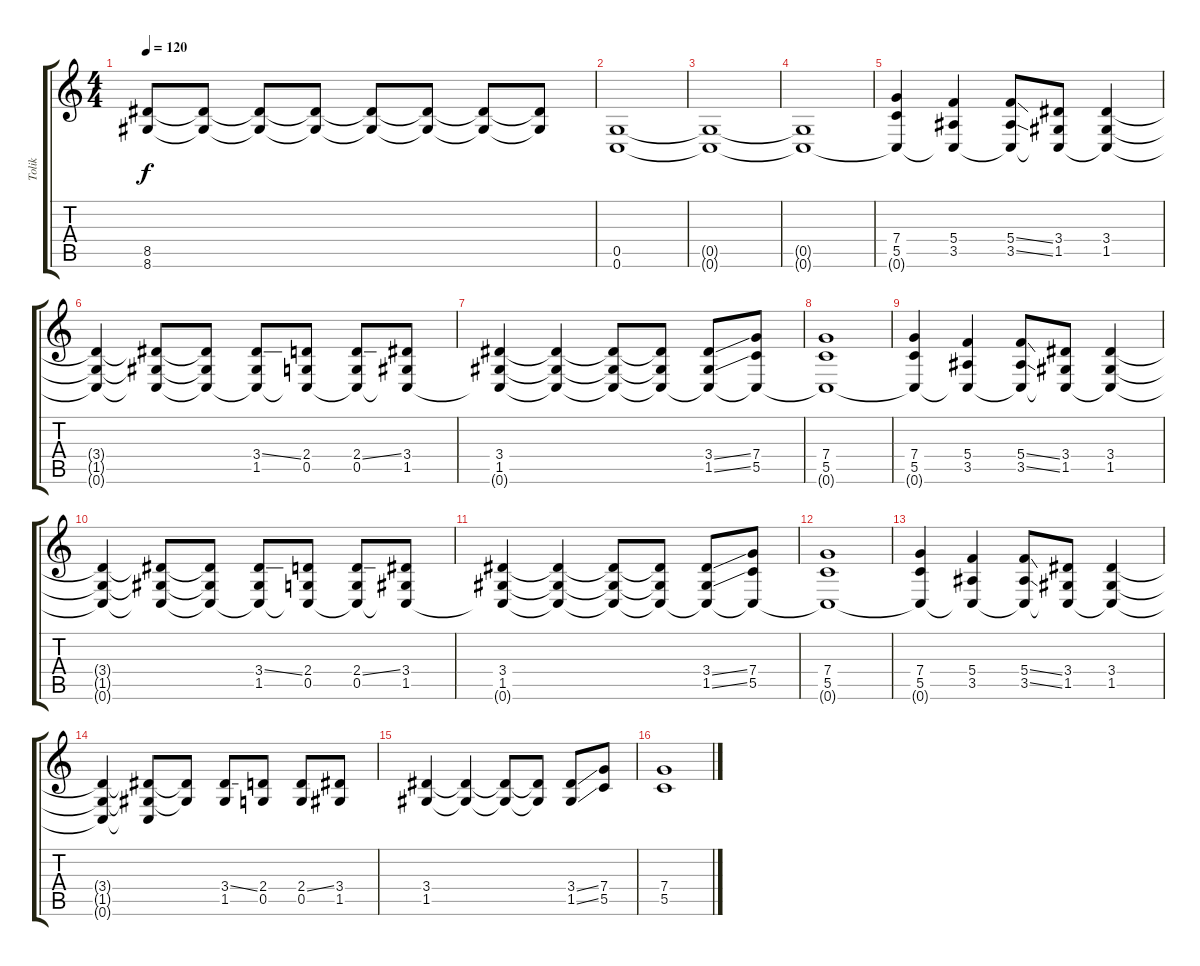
\track ("Tolik" "Tolik") {instrument distortionguitar}
\staff {score tabs}
\tuning (D4 A3 F3 C3 G2 C2) {hide}
\ts (4 4)
\tempo 120
\clef g2
\ks c
(8.5{t} 8.6{t}).8{dy f} (8.5{t} 8.6{t}).8 (8.5{t} 8.6{t}).8 (8.5{t} 8.6{t}).8 (8.5{t} 8.6{t}).8 (8.5{t} 8.6{t}).8 (8.5{t} 8.6{t}).8 (8.5{t} 8.6{t}).8 |
(0.5 0.6).1 |
(0.5{t} 0.6{t}).1 |
(0.5{t} 0.6{t}).1 |
(7.4 5.5 0.6{t}).4 (5.4 3.5 0.6{t}).4 (5.4{ss} 3.5{ss} 0.6{t}).8 (3.4 1.5 0.6{t}).8 (3.4 1.5 0.6{t}).4 |
(3.4{t} 1.5{t} 0.6{t}).4 (3.4{t} 1.5{t} 0.6{t}).8 (3.4{t} 1.5{t} 0.6{t}).8 (3.4{ss} 1.5 0.6{t}).8 (2.4 0.5 0.6{t}).8 (2.4{ss} 0.5 0.6{t}).8 (3.4 1.5 0.6{t}).8 |
(3.4 1.5 0.6{t}).4 (3.4{t} 1.5{t} 0.6{t}).4 (3.4{t} 1.5{t} 0.6{t}).8 (3.4{t} 1.5{t} 0.6{t}).8 (3.4{ss} 1.5{ss} 0.6{t}).8 (7.4 5.5 0.6{t}).8 |
(7.4 5.5 0.6{t}).1 |
(7.4 5.5 0.6{t}).4 (5.4 3.5 0.6{t}).4 (5.4{ss} 3.5{ss} 0.6{t}).8 (3.4 1.5 0.6{t}).8 (3.4 1.5 0.6{t}).4 |
(3.4{t} 1.5{t} 0.6{t}).4 (3.4{t} 1.5{t} 0.6{t}).8 (3.4{t} 1.5{t} 0.6{t}).8 (3.4{ss} 1.5 0.6{t}).8 (2.4 0.5 0.6{t}).8 (2.4{ss} 0.5 0.6{t}).8 (3.4 1.5 0.6{t}).8 |
(3.4 1.5 0.6{t}).4 (3.4{t} 1.5{t} 0.6{t}).4 (3.4{t} 1.5{t} 0.6{t}).8 (3.4{t} 1.5{t} 0.6{t}).8 (3.4{ss} 1.5{ss} 0.6{t}).8 (7.4 5.5 0.6{t}).8 |
(7.4 5.5 0.6{t}).1 |
(7.4 5.5 0.6{t}).4 (5.4 3.5 0.6{t}).4 (5.4{ss} 3.5{ss} 0.6{t}).8 (3.4 1.5 0.6{t}).8 (3.4 1.5 0.6{t}).4 |
(3.4{t} 1.5{t} 0.6{t}).4 (3.4{t} 1.5{t} 0.6{t}).8 (3.4{t} 1.5{t}).8 (3.4{ss} 1.5).8 (2.4 0.5).8 (2.4{ss} 0.5).8 (3.4 1.5).8 |
(3.4 1.5).4 (3.4{t} 1.5{t}).4 (3.4{t} 1.5{t}).8 (3.4{t} 1.5{t}).8 (3.4{ss} 1.5{ss}).8 (7.4 5.5).8 |
(7.4 5.5).1
